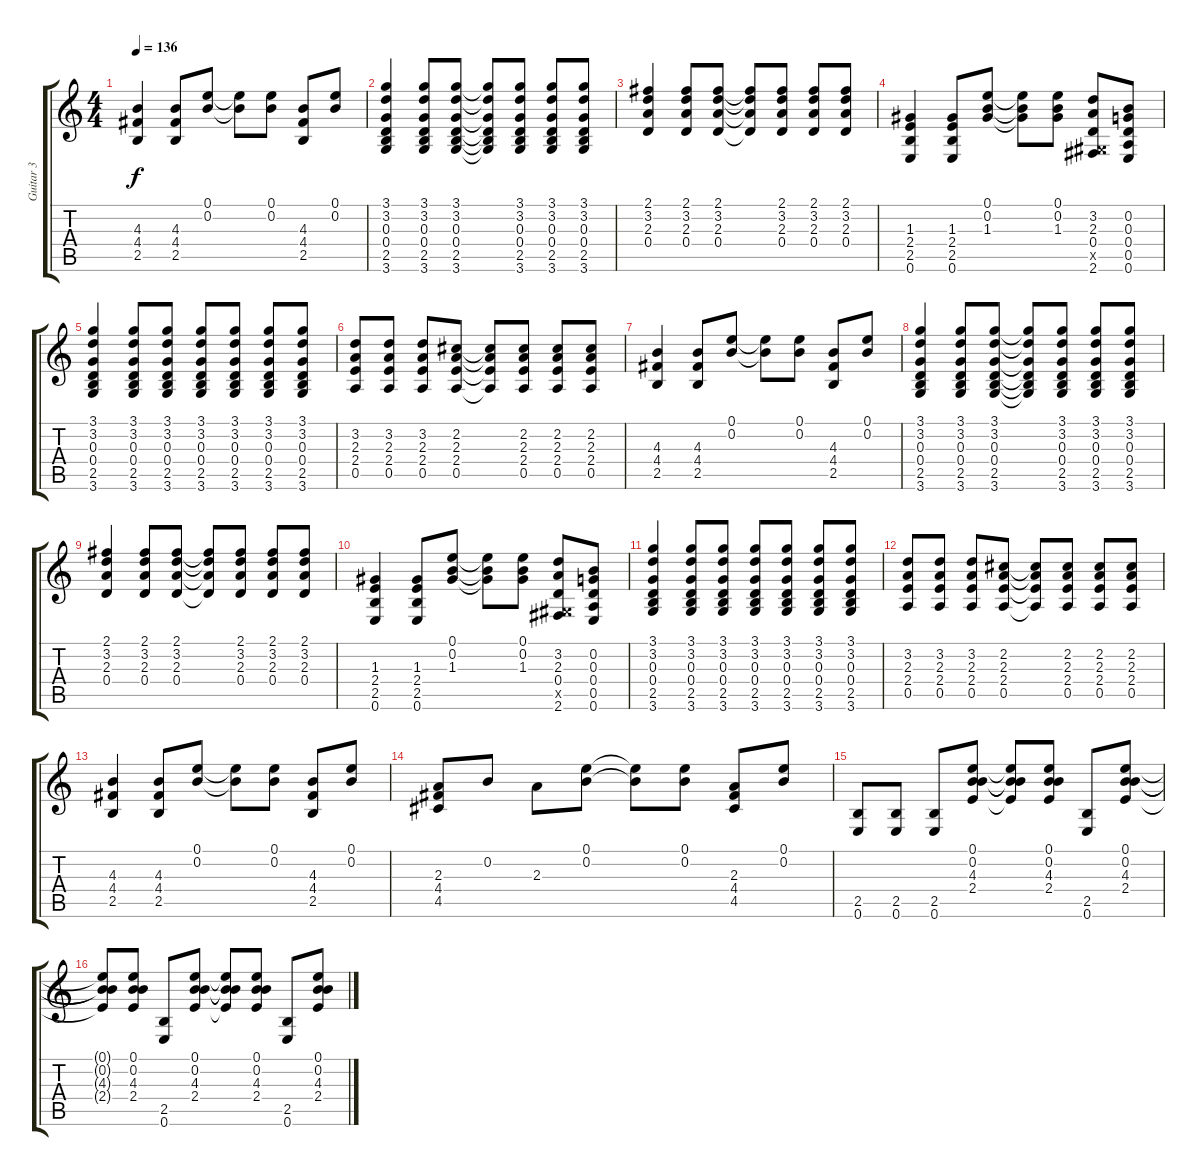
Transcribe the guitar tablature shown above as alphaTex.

\track ("Guitar 3" "Guitar 3") {instrument distortionguitar}
\staff {score tabs}
\tuning (E4 B3 G3 D3 A2 E2) {hide}
\ts (4 4)
\tempo 136
\clef g2
\ks c
(4.3 4.4 2.5).4{dy f} (4.3 4.4 2.5).8 (0.1 0.2).8 (0.1{t} 0.2{t}).8 (0.1 0.2).8 (4.3 4.4 2.5).8 (0.1 0.2).8 |
(3.1 3.2 0.3 0.4 2.5 3.6).4 (3.1 3.2 0.3 0.4 2.5 3.6).8 (3.1 3.2 0.3 0.4 2.5 3.6).8 (3.1{t} 3.2{t} 0.3{t} 0.4{t} 2.5{t} 3.6{t}).8 (3.1 3.2 0.3 0.4 2.5 3.6).8 (3.1 3.2 0.3 0.4 2.5 3.6).8 (3.1 3.2 0.3 0.4 2.5 3.6).8 |
(2.1 3.2 2.3 0.4).4 (2.1 3.2 2.3 0.4).8 (2.1 3.2 2.3 0.4).8 (2.1{t} 3.2{t} 2.3{t} 0.4{t}).8 (2.1 3.2 2.3 0.4).8 (2.1 3.2 2.3 0.4).8 (2.1 3.2 2.3 0.4).8 |
(1.3 2.4 2.5 0.6).4 (1.3 2.4 2.5 0.6).8 (0.1 0.2 1.3).8 (0.1{t} 0.2{t} 1.3{t}).8 (0.1 0.2 1.3).8 (3.2 2.3 0.4 -1.5{x} 2.6).8 (0.2 0.3 0.4 0.5 0.6).8 |
(3.1 3.2 0.3 0.4 2.5 3.6).4 (3.1 3.2 0.3 0.4 2.5 3.6).8 (3.1 3.2 0.3 0.4 2.5 3.6).8 (3.1 3.2 0.3 0.4 2.5 3.6).8 (3.1 3.2 0.3 0.4 2.5 3.6).8 (3.1 3.2 0.3 0.4 2.5 3.6).8 (3.1 3.2 0.3 0.4 2.5 3.6).8 |
(3.2 2.3 2.4 0.5).8 (3.2 2.3 2.4 0.5).8 (3.2 2.3 2.4 0.5).8 (2.2 2.3 2.4 0.5).8 (2.2{t} 2.3{t} 2.4{t} 0.5{t}).8 (2.2 2.3 2.4 0.5).8 (2.2 2.3 2.4 0.5).8 (2.2 2.3 2.4 0.5).8 |
(4.3 4.4 2.5).4 (4.3 4.4 2.5).8 (0.1 0.2).8 (0.1{t} 0.2{t}).8 (0.1 0.2).8 (4.3 4.4 2.5).8 (0.1 0.2).8 |
(3.1 3.2 0.3 0.4 2.5 3.6).4 (3.1 3.2 0.3 0.4 2.5 3.6).8 (3.1 3.2 0.3 0.4 2.5 3.6).8 (3.1{t} 3.2{t} 0.3{t} 0.4{t} 2.5{t} 3.6{t}).8 (3.1 3.2 0.3 0.4 2.5 3.6).8 (3.1 3.2 0.3 0.4 2.5 3.6).8 (3.1 3.2 0.3 0.4 2.5 3.6).8 |
(2.1 3.2 2.3 0.4).4 (2.1 3.2 2.3 0.4).8 (2.1 3.2 2.3 0.4).8 (2.1{t} 3.2{t} 2.3{t} 0.4{t}).8 (2.1 3.2 2.3 0.4).8 (2.1 3.2 2.3 0.4).8 (2.1 3.2 2.3 0.4).8 |
(1.3 2.4 2.5 0.6).4 (1.3 2.4 2.5 0.6).8 (0.1 0.2 1.3).8 (0.1{t} 0.2{t} 1.3{t}).8 (0.1 0.2 1.3).8 (3.2 2.3 0.4 -1.5{x} 2.6).8 (0.2 0.3 0.4 0.5 0.6).8 |
(3.1 3.2 0.3 0.4 2.5 3.6).4 (3.1 3.2 0.3 0.4 2.5 3.6).8 (3.1 3.2 0.3 0.4 2.5 3.6).8 (3.1 3.2 0.3 0.4 2.5 3.6).8 (3.1 3.2 0.3 0.4 2.5 3.6).8 (3.1 3.2 0.3 0.4 2.5 3.6).8 (3.1 3.2 0.3 0.4 2.5 3.6).8 |
(3.2 2.3 2.4 0.5).8 (3.2 2.3 2.4 0.5).8 (3.2 2.3 2.4 0.5).8 (2.2 2.3 2.4 0.5).8 (2.2{t} 2.3{t} 2.4{t} 0.5{t}).8 (2.2 2.3 2.4 0.5).8 (2.2 2.3 2.4 0.5).8 (2.2 2.3 2.4 0.5).8 |
(4.3 4.4 2.5).4 (4.3 4.4 2.5).8 (0.1 0.2).8 (0.1{t} 0.2{t}).8 (0.1 0.2).8 (4.3 4.4 2.5).8 (0.1 0.2).8 |
(2.3 4.4 4.5).8 0.2.8 2.3.8 (0.1 0.2).8 (0.1{t} 0.2{t}).8 (0.1 0.2).8 (2.3 4.4 4.5).8 (0.1 0.2).8 |
(2.5 0.6).8 (2.5 0.6).8 (2.5 0.6).8 (0.1 0.2 4.3 2.4).8 (0.1{t} 0.2{t} 4.3{t} 2.4{t}).8 (0.1 0.2 4.3 2.4).8 (2.5 0.6).8 (0.1 0.2 4.3 2.4).8 |
(0.1{t} 0.2{t} 4.3{t} 2.4{t}).8 (0.1 0.2 4.3 2.4).8 (2.5 0.6).8 (0.1 0.2 4.3 2.4).8 (0.1{t} 0.2{t} 4.3{t} 2.4{t}).8 (0.1 0.2 4.3 2.4).8 (2.5 0.6).8 (0.1 0.2 4.3 2.4).8
